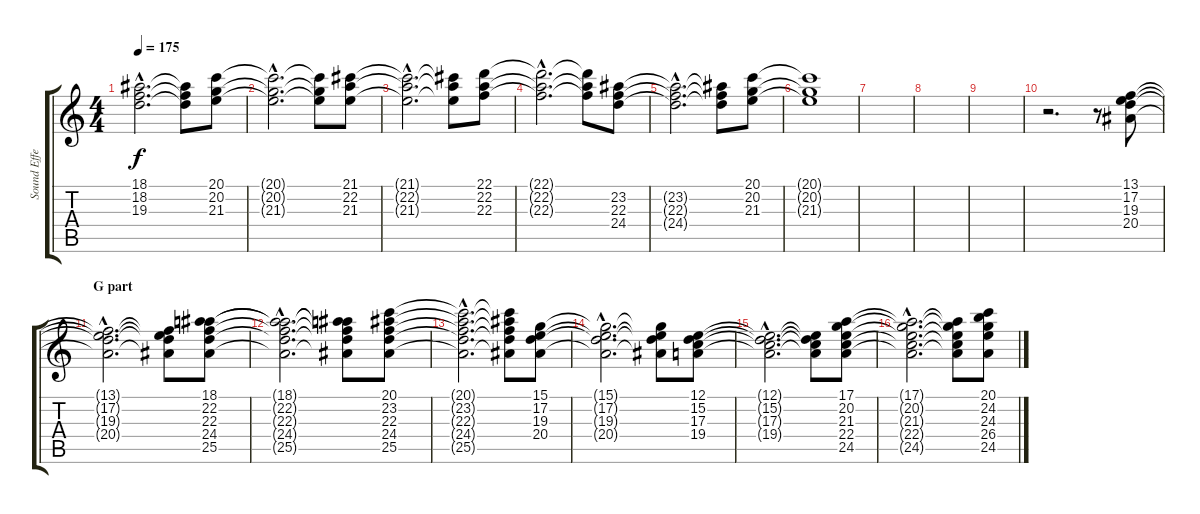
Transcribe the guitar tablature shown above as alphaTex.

\track ("Sound Effect" "Sound Effe") {instrument fx5brightness}
\staff {score tabs}
\tuning (E4 B3 G3 D3 A2 E2) {hide}
\ts (4 4)
\tempo 175
\clef g2
\ks c
(18.1{hac t} 18.2{hac t} 19.3{hac t}).2{d dy f} (18.1{t} 18.2{t} 19.3{t}).8 (20.1 20.2 21.3).8 |
(20.1{hac t} 20.2{hac t} 21.3{hac t}).2{d} (20.1{t} 20.2{t} 21.3{t}).8 (21.1 22.2 21.3).8 |
(21.1{hac t} 22.2{hac t} 21.3{hac t}).2{d} (21.1{t} 22.2{t} 21.3{t}).8 (22.1 22.2 22.3).8 |
(22.1{hac t} 22.2{hac t} 22.3{hac t}).2{d} (22.1{t} 22.2{t} 22.3{t}).8 (23.2 22.3 24.4).8 |
(23.2{hac t} 22.3{hac t} 24.4{hac t}).2{d} (23.2{t} 22.3{t} 24.4{t}).8 (20.1 20.2 21.3).8 |
(20.1{t} 20.2{t} 21.3{t}).1 |
|
|
|
r.2{d volume 11 instrument fx5brightness} r.8 (13.1 17.2 19.3 20.4).8 |
\section ("" "G part")
(13.1{hac t} 17.2{hac t} 19.3{hac t} 20.4{hac t}).2{d} (13.1{t} 17.2{t} 19.3{t} 20.4{t}).8 (18.1 22.2 22.3 24.4 25.5).8 |
(18.1{hac t} 22.2{hac t} 22.3{hac t} 24.4{hac t} 25.5{hac t}).2{d} (18.1{t} 22.2{t} 22.3{t} 24.4{t} 25.5{t}).8 (20.1 23.2 22.3 24.4 25.5).8 |
(20.1{hac t} 23.2{hac t} 22.3{hac t} 24.4{hac t} 25.5{hac t}).2{d} (20.1{t} 23.2{t} 22.3{t} 24.4{t} 25.5{t}).8 (15.1 17.2 19.3 20.4).8 |
(15.1{hac t} 17.2{hac t} 19.3{hac t} 20.4{hac t}).2{d} (15.1{t} 17.2{t} 19.3{t} 20.4{t}).8 (12.1 15.2 17.3 19.4).8 |
(12.1{hac t} 15.2{hac t} 17.3{hac t} 19.4{hac t}).2{d} (12.1{t} 15.2{t} 17.3{t} 19.4{t}).8 (17.1 20.2 21.3 22.4 24.5).8 |
(17.1{hac t} 20.2{hac t} 21.3{hac t} 22.4{hac t} 24.5{hac t}).2{d} (17.1{t} 20.2{t} 21.3{t} 22.4{t} 24.5{t}).8 (20.1 24.2 24.3 26.4 24.5).8
